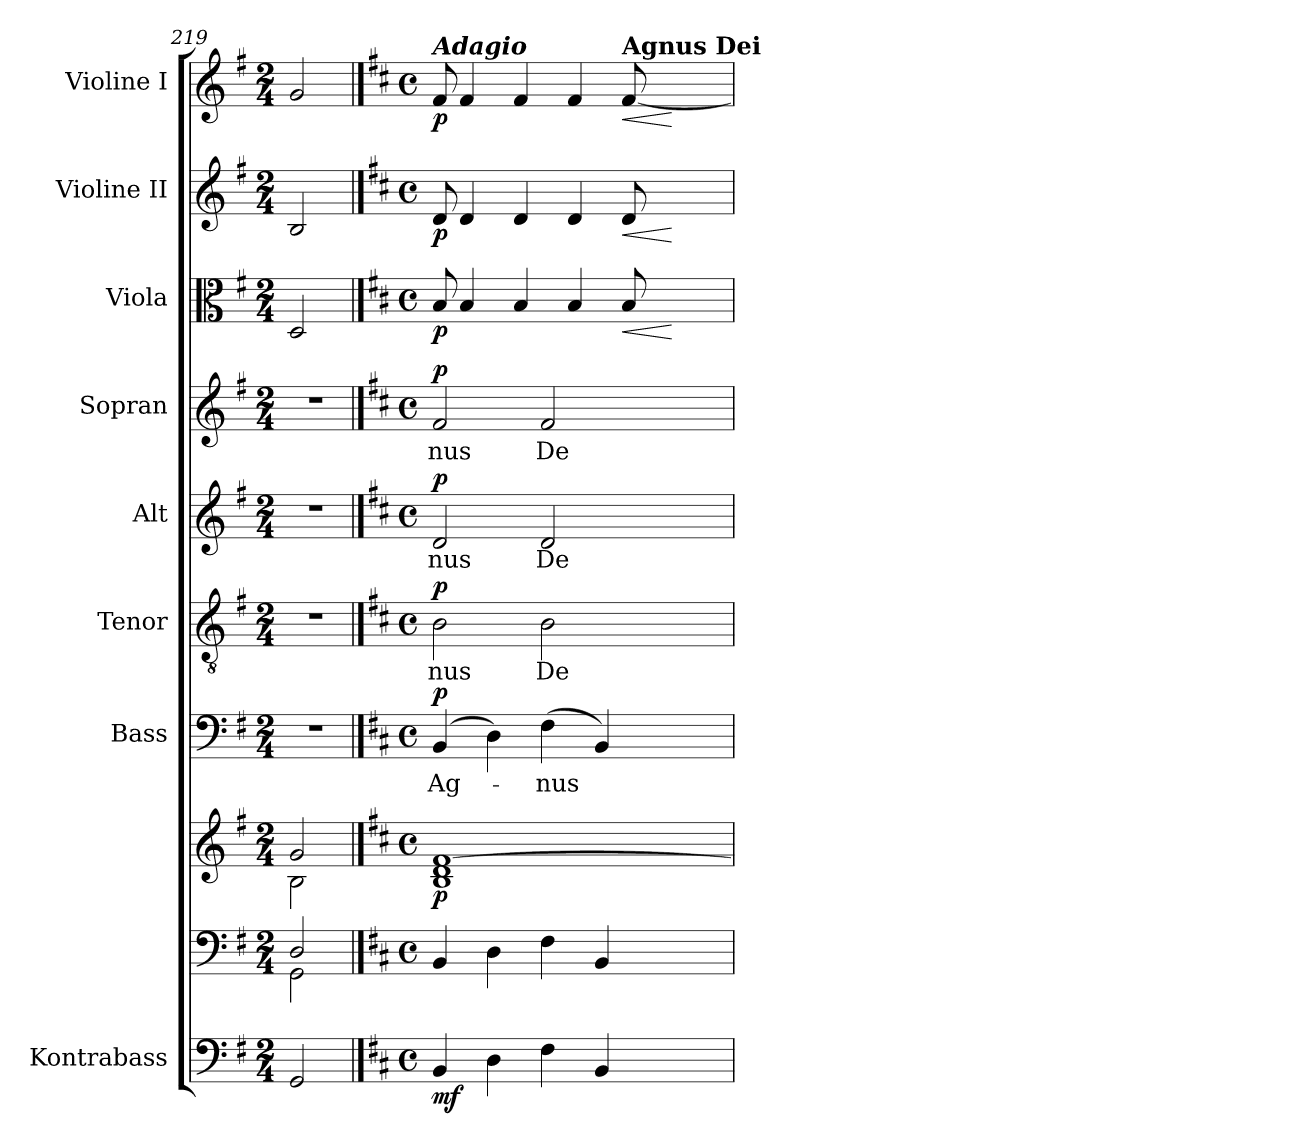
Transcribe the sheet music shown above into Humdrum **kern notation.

**kern	**dynam	**kern	**kern	**dynam	**kern	**text	**dynam	**kern	**text	**dynam	**kern	**text	**dynam	**kern	**text	**dynam	**kern	**dynam	**kern	**dynam	**kern	**dynam
*part9	*part9	*part8	*part8	*part8	*part7	*part7	*part7	*part6	*part6	*part6	*part5	*part5	*part5	*part4	*part4	*part4	*part3	*part3	*part2	*part2	*part1	*part1
*staff10	*staff10	*staff9	*staff8	*staff8/9	*staff7	*staff7	*staff7	*staff6	*staff6	*staff6	*staff5	*staff5	*staff5	*staff4	*staff4	*staff4	*staff3	*staff3	*staff2	*staff2	*staff1	*staff1
*I"Kontrabass	*	*	*	*	*I"Bass	*	*	*I"Tenor	*	*	*I"Alt	*	*	*I"Sopran	*	*	*I"Viola	*	*I"Violine II	*	*I"Violine I	*
*I'Kb.	*	*	*	*	*I'B.	*	*	*I'T.	*	*	*I'A.	*	*	*I'S.	*	*	*I'Vla.	*	*I'Vl. II	*	*I'Vl. I	*
*clefF4	*	*clefF4	*clefG2	*	*clefF4	*	*	*clefGv2	*	*	*clefG2	*	*	*clefG2	*	*	*clefC3	*	*clefG2	*	*clefG2	*
*ITrd7c12	*	*	*	*	*	*	*	*	*	*	*	*	*	*	*	*	*	*	*	*	*	*
*k[f#]	*	*k[f#]	*k[f#]	*	*k[f#]	*	*	*k[f#]	*	*	*k[f#]	*	*	*k[f#]	*	*	*k[f#]	*	*k[f#]	*	*k[f#]	*
*G:	*	*G:	*G:	*	*G:	*	*	*G:	*	*	*G:	*	*	*G:	*	*	*G:	*	*G:	*	*G:	*
*M2/4	*	*M2/4	*M2/4	*	*M2/4	*	*	*M2/4	*	*	*M2/4	*	*	*M2/4	*	*	*M2/4	*	*M2/4	*	*M2/4	*
=219	=219	=219	=219	=219	=219	=219	=219	=219	=219	=219	=219	=219	=219	=219	=219	=219	=219	=219	=219	=219	=219	=219
*	*	*^	*^	*	*	*	*	*	*	*	*	*	*	*	*	*	*	*	*	*	*	*
2GGG/	.	2D/	2GG\	2g/	2B\	.	2r	.	.	2r	.	.	2r	.	.	2r	.	.	2D/	.	2B/	.	2g/	.
*	*	*v	*v	*	*	*	*	*	*	*	*	*	*	*	*	*	*	*	*	*	*	*	*	*
*	*	*	*v	*v	*	*	*	*	*	*	*	*	*	*	*	*	*	*	*	*	*	*	*
!!LO:PB:g=z
==220	==220	==220	==220	==220	==220	==220	==220	==220	==220	==220	==220	==220	==220	==220	==220	==220	==220	==220	==220	==220	==220	==220
*k[f#c#]	*	*k[f#c#]	*k[f#c#]	*	*k[f#c#]	*	*	*k[f#c#]	*	*	*k[f#c#]	*	*	*k[f#c#]	*	*	*k[f#c#]	*	*k[f#c#]	*	*k[f#c#]	*
*D:	*	*D:	*D:	*	*D:	*	*	*D:	*	*	*D:	*	*	*D:	*	*	*D:	*	*D:	*	*D:	*
*M4/4	*	*M4/4	*M4/4	*	*M4/4	*	*	*M4/4	*	*	*M4/4	*	*	*M4/4	*	*	*M4/4	*	*M4/4	*	*M4/4	*
*met(c)	*	*met(c)	*met(c)	*	*met(c)	*	*	*met(c)	*	*	*met(c)	*	*	*met(c)	*	*	*met(c)	*	*met(c)	*	*met(c)	*
*	*	*^	*^	*	*	*	*	*	*	*	*	*	*	*	*	*	*	*	*	*	*	*
!	!	!	!	!	!	!	!	!	!	!	!	!	!	!	!	!	!	!	!	!	!	!	!LO:TX:a:Bi:t=Adagio	!
!	!LO:DY:b	!	!	!	!	!LO:DY:b	!	!LO:LY:b	!LO:DY:a	!	!LO:LY:b	!LO:DY:a	!	!LO:LY:b	!LO:DY:a	!	!LO:LY:b	!LO:DY:a	!	!LO:DY:b	!	!LO:DY:b	!	!LO:DY:b
*	*	*v	*v	*	*	*	*	*	*	*	*	*	*	*	*	*	*	*	*	*	*	*	*	*
*	*	*	*v	*v	*	*	*	*	*	*	*	*	*	*	*	*	*	*	*	*	*	*	*
4BBB/	mf	4BB/	1B 1d [>1f#	p	(4BB/	Ag-	p	2B\	-nus	p	2d/	-nus	p	2f#/	-nus	p	8B/	p	8d/	p	8f#/	p
.	.	.	.	.	.	.	.	.	.	.	.	.	.	.	.	.	4B/	.	4d/	.	4f#/	.
4DD\	.	4D\	.	.	4D\)	.	.	.	.	.	.	.	.	.	.	.	.	.	.	.	.	.
.	.	.	.	.	.	.	.	.	.	.	.	.	.	.	.	.	4B/	.	4d/	.	4f#/	.
!	!	!	!	!	!	!LO:LY:b	!	!	!LO:LY:b	!	!	!LO:LY:b	!	!	!LO:LY:b	!	!	!	!	!	!	!
4FF#\	.	4F#\	.	.	(>4F#\	-nus	.	2B\	De-	.	2d/	De-	.	2f#/	De-	.	.	.	.	.	.	.
.	.	.	.	.	.	.	.	.	.	.	.	.	.	.	.	.	4B/	.	4d/	.	4f#/	.
4BBB/	.	4BB/	.	.	4BB/)	.	.	.	.	.	.	.	.	.	.	.	.	.	.	.	.	.
!	!	!	!	!	!	!	!	!	!	!	!	!	!	!	!	!	!	!	!	!	!LO:TX:a:B:t=Agnus Dei	!
!	!	!	!	!	!	!	!	!	!	!	!	!	!	!	!	!	!	!LO:HP:b	!	!LO:HP:b	!	!LO:HP:b
.	.	.	.	.	.	.	.	.	.	.	.	.	.	.	.	.	8B/	<	8d/	<	[8f#/	<
.	.	.	.	.	.	.	.	.	.	.	.	.	.	.	.	.	.	[	.	[	.	[
=	=	=	=	=	=	=	=	=	=	=	=	=	=	=	=	=	=	=	=	=	=	=
*-	*-	*-	*-	*-	*-	*-	*-	*-	*-	*-	*-	*-	*-	*-	*-	*-	*-	*-	*-	*-	*-	*-
